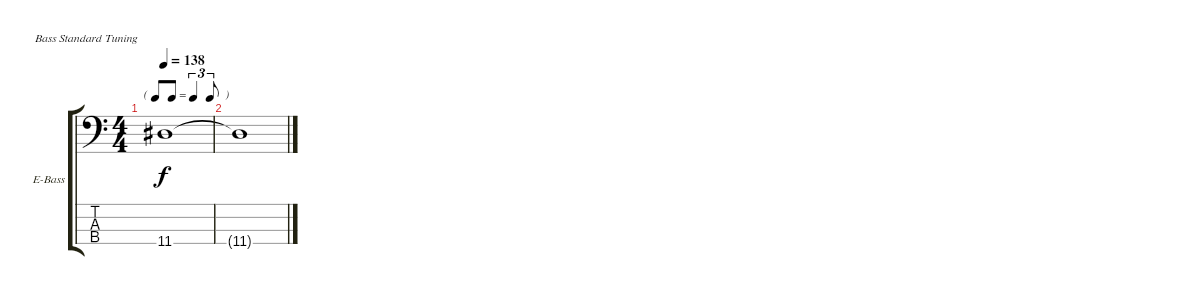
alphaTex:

\bracketExtendMode groupsimilarinstruments
\firstSystemTrackNameOrientation horizontal
\otherSystemsTrackNameOrientation horizontal
\track ("Nikolaï" "E-Bass") {instrument electricbassfinger}
\staff {score tabs}
\tuning (G2 D2 A1 E1)
\ts (4 4)
\tf triplet8th
\tempo 138
\clef f4
\ks c
11.4.1{dy f} |
11.4{t}.1
